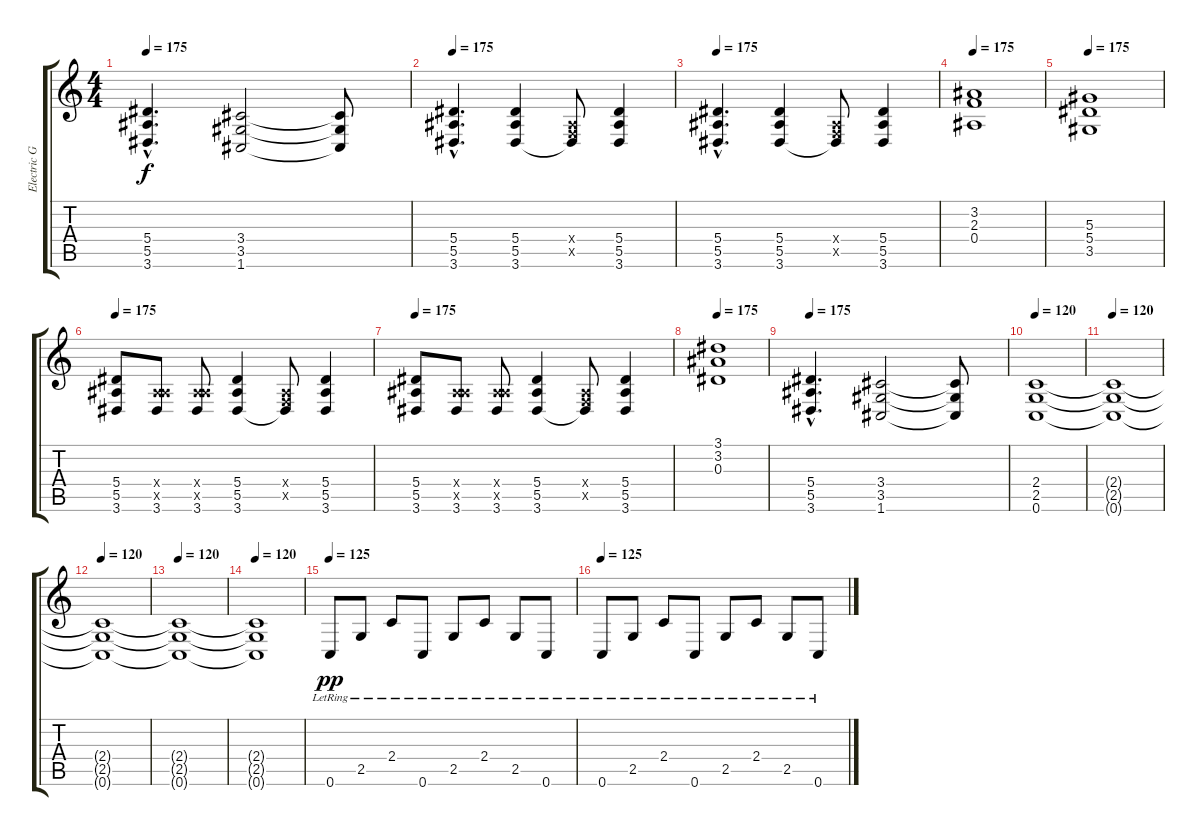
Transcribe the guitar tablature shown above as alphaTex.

\track ("Electric Guitar 4" "Electric G") {instrument distortionguitar}
\staff {score tabs}
\tuning (C4 G3 Eb3 Bb2 F2 C2) {hide}
\ts (4 4)
\tempo 175
\clef g2
\ks c
(5.4{hac} 5.5{hac} 3.6{hac}).4{d dy f} (3.4 3.5 1.6).2 (3.4{t} 3.5{t} 1.6{t}).8 |
\tempo 175
(5.4{hac} 5.5{hac} 3.6{hac}).4{d} (5.4 5.5 3.6).4 (0.4{x} 0.5{x} 3.6{t}).8 (5.4 5.5 3.6).4 |
\tempo 175
(5.4{hac} 5.5{hac} 3.6{hac}).4{d} (5.4 5.5 3.6).4 (0.4{x} 0.5{x} 3.6{t}).8 (5.4 5.5 3.6).4 |
\tempo 175
(3.2 2.3 0.4).1 |
\tempo 175
(5.3 5.4 3.5).1 |
\tempo 175
(5.4 5.5 3.6).8 (0.4{x} 5.5{x} 3.6).8 (0.4{x} 5.5{x} 3.6).8 (5.4 5.5 3.6).4 (0.4{x} 0.5{x} 3.6{t}).8 (5.4 5.5 3.6).4 |
\tempo 175
(5.4 5.5 3.6).8 (0.4{x} 5.5{x} 3.6).8 (0.4{x} 5.5{x} 3.6).8 (5.4 5.5 3.6).4 (0.4{x} 0.5{x} 3.6{t}).8 (5.4 5.5 3.6).4 |
\tempo 175
(3.1 3.2 0.3).1 |
\tempo 175
(5.4{hac} 5.5{hac} 3.6{hac}).4{d} (3.4 3.5 1.6).2 (3.4{t} 3.5{t} 1.6{t}).8 |
\tempo 120
(2.4 2.5 0.6).1{volume 8} |
\tempo 120
(2.4{t} 2.5{t} 0.6{t}).1 |
\tempo 120
(2.4{t} 2.5{t} 0.6{t}).1{volume 3} |
\tempo 120
(2.4{t} 2.5{t} 0.6{t}).1 |
\tempo 120
(2.4{t} 2.5{t} 0.6{t}).1{volume 2} |
\tempo 125
0.6{lr}.8{dy pp volume 10 balance 8 instrument lead8bassandlead} 2.5{lr}.8 2.4{lr}.8 0.6{lr}.8 2.5{lr}.8 2.4{lr}.8 2.5{lr}.8 0.6{lr}.8 |
\tempo 125
0.6{lr}.8{volume 10 balance 8 instrument lead8bassandlead} 2.5{lr}.8 2.4{lr}.8 0.6{lr}.8 2.5{lr}.8 2.4{lr}.8 2.5{lr}.8 0.6{lr}.8
